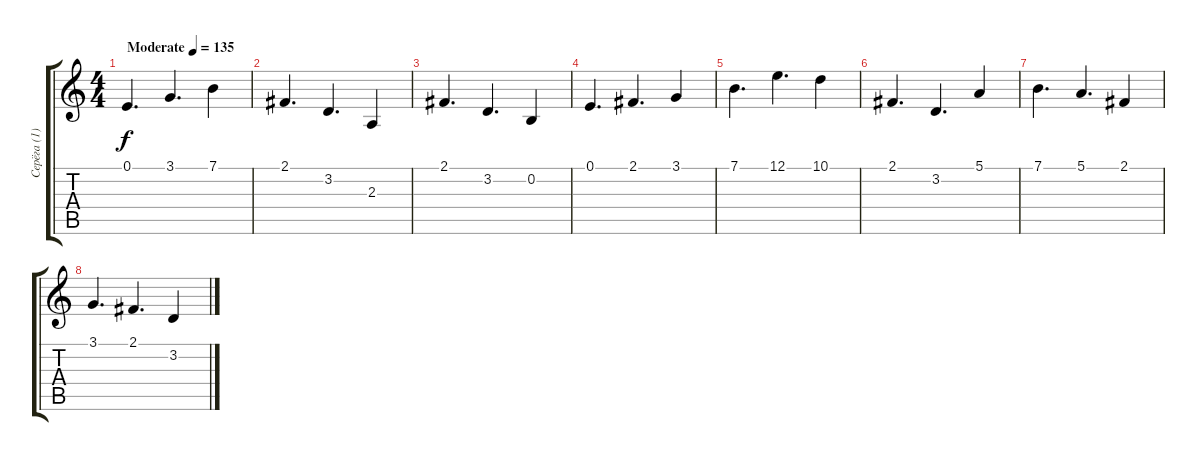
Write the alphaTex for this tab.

\track ("Серёга (1)" "Серёга (1)") {instrument pad1newage}
\staff {score tabs}
\tuning (E4 B3 G3 D3 A2 E2) {hide}
\ts (4 4)
\tempo (135 "Moderate")
\clef g2
\ks c
0.1.4{d dy f instrument pad1newage} 3.1.4{d} 7.1.4 |
2.1.4{d} 3.2.4{d} 2.3.4 |
2.1.4{d} 3.2.4{d} 0.2.4 |
0.1.4{d} 2.1.4{d} 3.1.4 |
7.1.4{d} 12.1.4{d} 10.1.4 |
2.1.4{d} 3.2.4{d} 5.1.4 |
7.1.4{d} 5.1.4{d} 2.1.4 |
3.1.4{d} 2.1.4{d} 3.2.4
